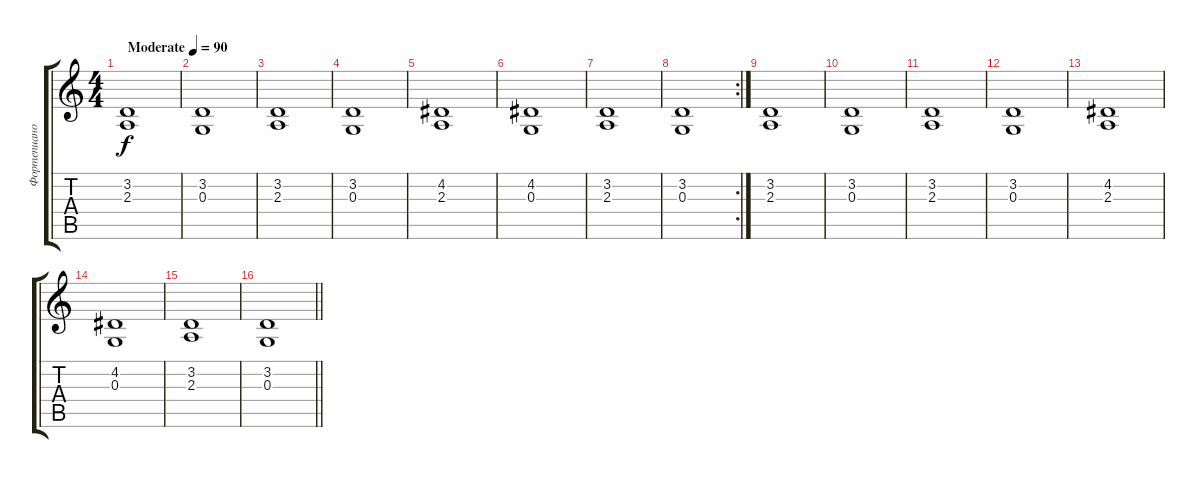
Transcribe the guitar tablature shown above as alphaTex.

\track ("Фортепиано 1" "Фортепиано") {instrument acousticgrandpiano}
\staff {score tabs}
\tuning (E4 B3 G3 D3 A2 E2) {hide}
\ts (4 4)
\tempo (90 "Moderate")
\clef g2
\ks c
(3.2 2.3).1{dy f instrument acousticgrandpiano} |
(3.2 0.3).1 |
(3.2 2.3).1 |
(3.2 0.3).1 |
(4.2 2.3).1 |
(4.2 0.3).1 |
(3.2 2.3).1 |
\rc 2
(3.2 0.3).1 |
(3.2 2.3).1 |
(3.2 0.3).1 |
(3.2 2.3).1 |
(3.2 0.3).1 |
(4.2 2.3).1 |
(4.2 0.3).1 |
(3.2 2.3).1 |
\barLineRight lightlight
(3.2 0.3).1
